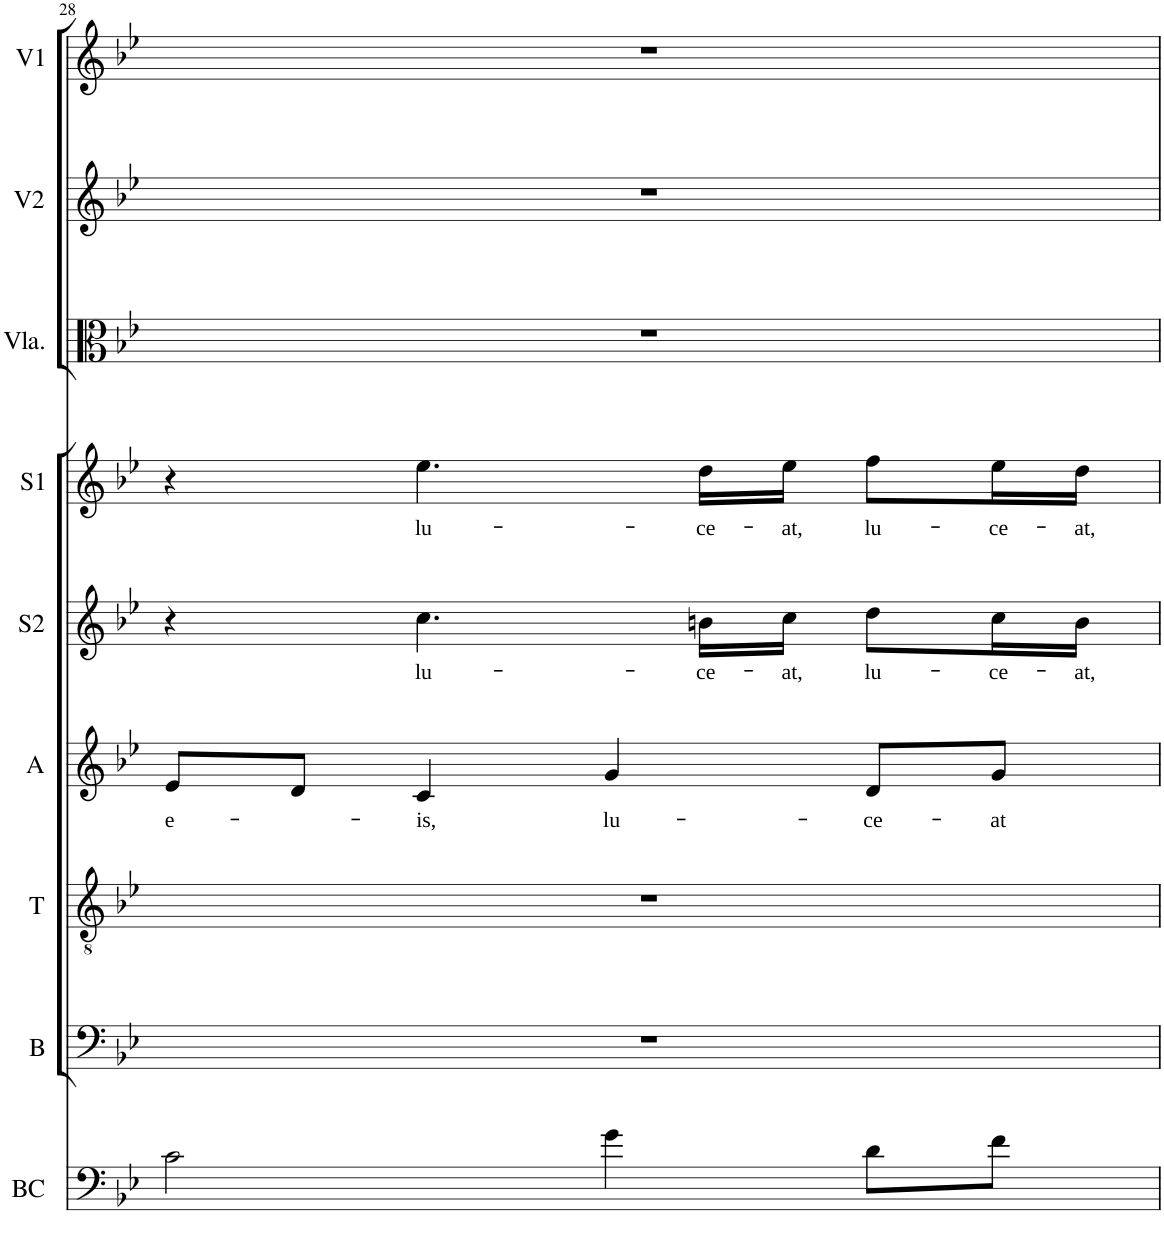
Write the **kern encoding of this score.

**kern	**kern	**kern	**kern	**text	**kern	**text	**kern	**text	**kern	**kern	**kern
*part9	*part8	*part7	*part6	*part6	*part5	*part5	*part4	*part4	*part3	*part2	*part1
*staff9	*staff8	*staff7	*staff6	*staff6	*staff5	*staff5	*staff4	*staff4	*staff3	*staff2	*staff1
*I"Fondau	*I"Basso	*I"Tenore	*I"Alto	*	*I"Soprano  II	*	*I"Soprano  I	*	*I"Viola	*I"Violin  II	*I"Violin  I
*	*I'B	*I'T	*I'A	*	*I'S2	*	*I'S1	*	*I'Vla.	*I'V2	*I'V1
!!LO:PB:g=z
*clefF4	*clefF4	*clefC4	*clefC3	*	*clefC1	*	*clefC1	*	*clefC3	*clefG2	*clefG2
*k[b-e-]	*k[b-e-]	*k[b-e-]	*k[b-e-]	*	*k[b-e-]	*	*k[b-e-]	*	*k[b-e-]	*k[b-e-]	*k[b-e-]
*B-:	*B-:	*B-:	*B-:	*	*B-:	*	*B-:	*	*B-:	*B-:	*B-:
*M4/4	*M4/4	*M4/4	*M4/4	*	*M4/4	*	*M4/4	*	*M4/4	*M4/4	*M4/4
*met(c)	*met(c)	*met(c)	*met(c)	*	*met(c)	*	*met(c)	*	*met(c)	*met(c)	*met(c)
=28	=28	=28	=28	=28	=28	=28	=28	=28	=28	=28	=28
!	!	!	!	!LO:LY:b	!	!	!	!	!	!	!
2c\	1r	1r	8e-/L	e-	4r	.	4r	.	1r	1r	1r
.	.	.	8d/J	.	.	.	.	.	.	.	.
!	!	!	!	!LO:LY:b	!	!LO:LY:b	!	!LO:LY:b	!	!	!
.	.	.	4c/	-is,	4.cc\	lu-	4.ee-\	lu-	.	.	.
!	!	!	!	!LO:LY:b	!	!	!	!	!	!	!
4g\	.	.	4g/	lu-	.	.	.	.	.	.	.
!	!	!	!	!	!	!LO:LY:b	!	!LO:LY:b	!	!	!
.	.	.	.	.	16bn\LL	-ce-	16dd\LL	-ce-	.	.	.
!	!	!	!	!	!	!LO:LY:b	!	!LO:LY:b	!	!	!
.	.	.	.	.	16cc\JJ	-at,	16ee-\JJ	-at,	.	.	.
!	!	!	!	!LO:LY:b	!	!LO:LY:b	!	!LO:LY:b	!	!	!
8d\L	.	.	8d/L	-ce-	8dd\L	lu-	8ff\L	lu-	.	.	.
!	!	!	!	!LO:LY:b	!	!LO:LY:b	!	!LO:LY:b	!	!	!
8f\J	.	.	8g/J	-at	16cc\L	-ce-	16ee-\L	-ce-	.	.	.
!	!	!	!	!	!	!LO:LY:b	!	!LO:LY:b	!	!	!
.	.	.	.	.	16b\JJ	-at,	16dd\JJ	-at,	.	.	.
=	=	=	=	=	=	=	=	=	=	=	=
*-	*-	*-	*-	*-	*-	*-	*-	*-	*-	*-	*-
